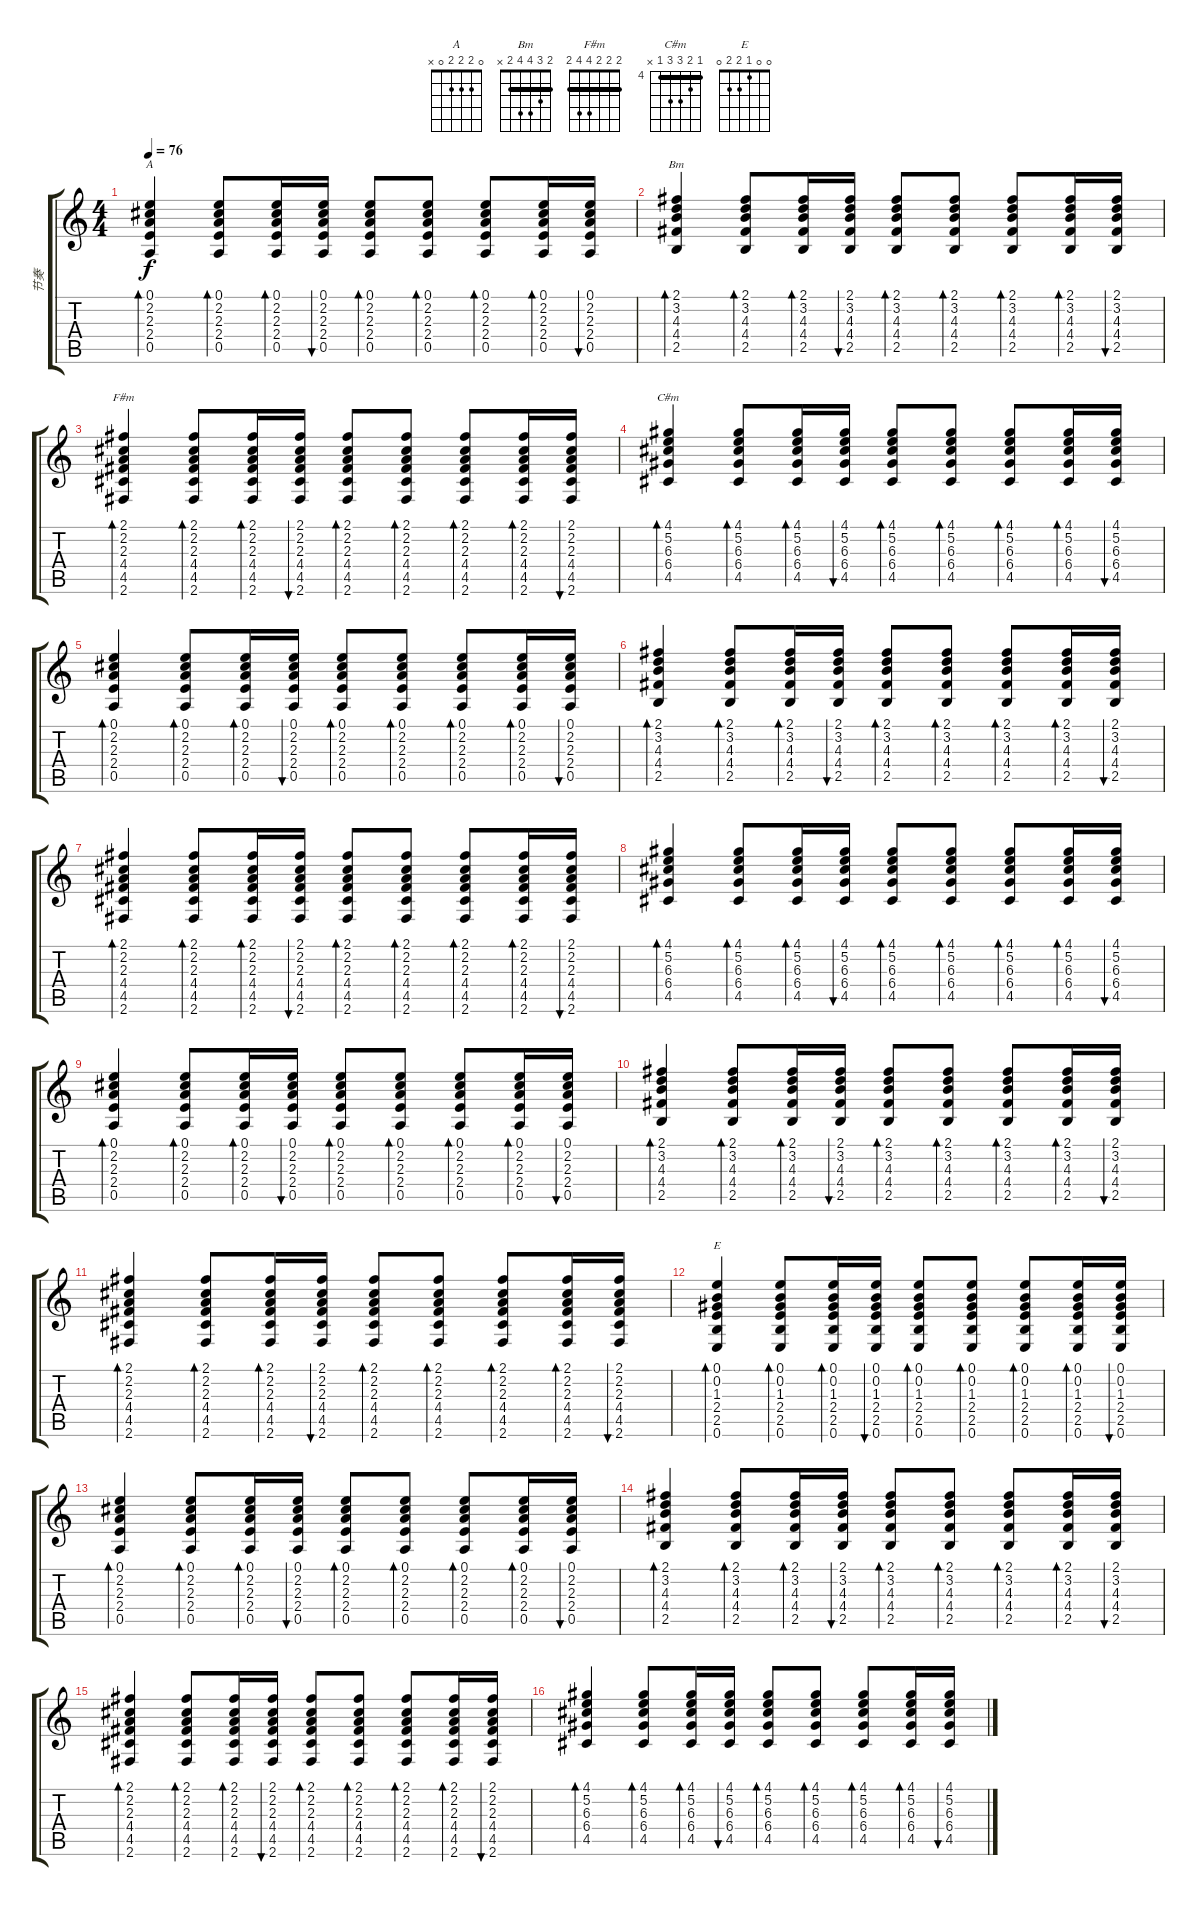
\track ("节奏" "节奏") {instrument acousticguitarsteel}
\staff {score tabs}
\tuning (E4 B3 G3 D3 A2 E2) {hide}
\chord ("A" 0 2 2 2 0 x)
\chord ("Bm" 2 3 4 4 2 x) {barre 2}
\chord ("F#m" 2 2 2 4 4 2) {barre 2}
\chord ("C#m" 4 5 6 6 4 x) {firstfret 4 barre 4}
\chord ("E" 0 0 1 2 2 0)
\ts (4 4)
\tempo 76
\clef g2
\ks c
(0.1 2.2 2.3 2.4 0.5).4{bd 30 ch "A" dy f} (0.1 2.2 2.3 2.4 0.5).8{bd 30} (0.1 2.2 2.3 2.4 0.5).16{bd 30} (0.1 2.2 2.3 2.4 0.5).16{bu 30} (0.1 2.2 2.3 2.4 0.5).8{bd 30} (0.1 2.2 2.3 2.4 0.5).8{bd 30} (0.1 2.2 2.3 2.4 0.5).8{bd 30} (0.1 2.2 2.3 2.4 0.5).16{bd 30} (0.1 2.2 2.3 2.4 0.5).16{bu 30} |
(2.1 3.2 4.3 4.4 2.5).4{bd 30 ch "Bm"} (2.1 3.2 4.3 4.4 2.5).8{bd 30} (2.1 3.2 4.3 4.4 2.5).16{bd 30} (2.1 3.2 4.3 4.4 2.5).16{bu 30} (2.1 3.2 4.3 4.4 2.5).8{bd 30} (2.1 3.2 4.3 4.4 2.5).8{bd 30} (2.1 3.2 4.3 4.4 2.5).8{bd 30} (2.1 3.2 4.3 4.4 2.5).16{bd 30} (2.1 3.2 4.3 4.4 2.5).16{bu 30} |
(2.1 2.2 2.3 4.4 4.5 2.6).4{bd 30 ch "F#m"} (2.1 2.2 2.3 4.4 4.5 2.6).8{bd 30} (2.1 2.2 2.3 4.4 4.5 2.6).16{bd 30} (2.1 2.2 2.3 4.4 4.5 2.6).16{bu 30} (2.1 2.2 2.3 4.4 4.5 2.6).8{bd 30} (2.1 2.2 2.3 4.4 4.5 2.6).8{bd 30} (2.1 2.2 2.3 4.4 4.5 2.6).8{bd 30} (2.1 2.2 2.3 4.4 4.5 2.6).16{bd 30} (2.1 2.2 2.3 4.4 4.5 2.6).16{bu 30} |
(4.1 5.2 6.3 6.4 4.5).4{bd 30 ch "C#m"} (4.1 5.2 6.3 6.4 4.5).8{bd 30} (4.1 5.2 6.3 6.4 4.5).16{bd 30} (4.1 5.2 6.3 6.4 4.5).16{bu 30} (4.1 5.2 6.3 6.4 4.5).8{bd 30} (4.1 5.2 6.3 6.4 4.5).8{bd 30} (4.1 5.2 6.3 6.4 4.5).8{bd 30} (4.1 5.2 6.3 6.4 4.5).16{bd 30} (4.1 5.2 6.3 6.4 4.5).16{bu 30} |
(0.1 2.2 2.3 2.4 0.5).4{bd 30} (0.1 2.2 2.3 2.4 0.5).8{bd 30} (0.1 2.2 2.3 2.4 0.5).16{bd 30} (0.1 2.2 2.3 2.4 0.5).16{bu 30} (0.1 2.2 2.3 2.4 0.5).8{bd 30} (0.1 2.2 2.3 2.4 0.5).8{bd 30} (0.1 2.2 2.3 2.4 0.5).8{bd 30} (0.1 2.2 2.3 2.4 0.5).16{bd 30} (0.1 2.2 2.3 2.4 0.5).16{bu 30} |
(2.1 3.2 4.3 4.4 2.5).4{bd 30} (2.1 3.2 4.3 4.4 2.5).8{bd 30} (2.1 3.2 4.3 4.4 2.5).16{bd 30} (2.1 3.2 4.3 4.4 2.5).16{bu 30} (2.1 3.2 4.3 4.4 2.5).8{bd 30} (2.1 3.2 4.3 4.4 2.5).8{bd 30} (2.1 3.2 4.3 4.4 2.5).8{bd 30} (2.1 3.2 4.3 4.4 2.5).16{bd 30} (2.1 3.2 4.3 4.4 2.5).16{bu 30} |
(2.1 2.2 2.3 4.4 4.5 2.6).4{bd 30} (2.1 2.2 2.3 4.4 4.5 2.6).8{bd 30} (2.1 2.2 2.3 4.4 4.5 2.6).16{bd 30} (2.1 2.2 2.3 4.4 4.5 2.6).16{bu 30} (2.1 2.2 2.3 4.4 4.5 2.6).8{bd 30} (2.1 2.2 2.3 4.4 4.5 2.6).8{bd 30} (2.1 2.2 2.3 4.4 4.5 2.6).8{bd 30} (2.1 2.2 2.3 4.4 4.5 2.6).16{bd 30} (2.1 2.2 2.3 4.4 4.5 2.6).16{bu 30} |
(4.1 5.2 6.3 6.4 4.5).4{bd 30} (4.1 5.2 6.3 6.4 4.5).8{bd 30} (4.1 5.2 6.3 6.4 4.5).16{bd 30} (4.1 5.2 6.3 6.4 4.5).16{bu 30} (4.1 5.2 6.3 6.4 4.5).8{bd 30} (4.1 5.2 6.3 6.4 4.5).8{bd 30} (4.1 5.2 6.3 6.4 4.5).8{bd 30} (4.1 5.2 6.3 6.4 4.5).16{bd 30} (4.1 5.2 6.3 6.4 4.5).16{bu 30} |
(0.1 2.2 2.3 2.4 0.5).4{bd 30} (0.1 2.2 2.3 2.4 0.5).8{bd 30} (0.1 2.2 2.3 2.4 0.5).16{bd 30} (0.1 2.2 2.3 2.4 0.5).16{bu 30} (0.1 2.2 2.3 2.4 0.5).8{bd 30} (0.1 2.2 2.3 2.4 0.5).8{bd 30} (0.1 2.2 2.3 2.4 0.5).8{bd 30} (0.1 2.2 2.3 2.4 0.5).16{bd 30} (0.1 2.2 2.3 2.4 0.5).16{bu 30} |
(2.1 3.2 4.3 4.4 2.5).4{bd 30} (2.1 3.2 4.3 4.4 2.5).8{bd 30} (2.1 3.2 4.3 4.4 2.5).16{bd 30} (2.1 3.2 4.3 4.4 2.5).16{bu 30} (2.1 3.2 4.3 4.4 2.5).8{bd 30} (2.1 3.2 4.3 4.4 2.5).8{bd 30} (2.1 3.2 4.3 4.4 2.5).8{bd 30} (2.1 3.2 4.3 4.4 2.5).16{bd 30} (2.1 3.2 4.3 4.4 2.5).16{bu 30} |
(2.1 2.2 2.3 4.4 4.5 2.6).4{bd 30} (2.1 2.2 2.3 4.4 4.5 2.6).8{bd 30} (2.1 2.2 2.3 4.4 4.5 2.6).16{bd 30} (2.1 2.2 2.3 4.4 4.5 2.6).16{bu 30} (2.1 2.2 2.3 4.4 4.5 2.6).8{bd 30} (2.1 2.2 2.3 4.4 4.5 2.6).8{bd 30} (2.1 2.2 2.3 4.4 4.5 2.6).8{bd 30} (2.1 2.2 2.3 4.4 4.5 2.6).16{bd 30} (2.1 2.2 2.3 4.4 4.5 2.6).16{bu 30} |
(0.1 0.2 1.3 2.4 2.5 0.6).4{bd 30 ch "E"} (0.1 0.2 1.3 2.4 2.5 0.6).8{bd 30} (0.1 0.2 1.3 2.4 2.5 0.6).16{bd 30} (0.1 0.2 1.3 2.4 2.5 0.6).16{bu 30} (0.1 0.2 1.3 2.4 2.5 0.6).8{bd 30} (0.1 0.2 1.3 2.4 2.5 0.6).8{bd 30} (0.1 0.2 1.3 2.4 2.5 0.6).8{bd 30} (0.1 0.2 1.3 2.4 2.5 0.6).16{bd 30} (0.1 0.2 1.3 2.4 2.5 0.6).16{bu 30} |
(0.1 2.2 2.3 2.4 0.5).4{bd 30} (0.1 2.2 2.3 2.4 0.5).8{bd 30} (0.1 2.2 2.3 2.4 0.5).16{bd 30} (0.1 2.2 2.3 2.4 0.5).16{bu 30} (0.1 2.2 2.3 2.4 0.5).8{bd 30} (0.1 2.2 2.3 2.4 0.5).8{bd 30} (0.1 2.2 2.3 2.4 0.5).8{bd 30} (0.1 2.2 2.3 2.4 0.5).16{bd 30} (0.1 2.2 2.3 2.4 0.5).16{bu 30} |
(2.1 3.2 4.3 4.4 2.5).4{bd 30} (2.1 3.2 4.3 4.4 2.5).8{bd 30} (2.1 3.2 4.3 4.4 2.5).16{bd 30} (2.1 3.2 4.3 4.4 2.5).16{bu 30} (2.1 3.2 4.3 4.4 2.5).8{bd 30} (2.1 3.2 4.3 4.4 2.5).8{bd 30} (2.1 3.2 4.3 4.4 2.5).8{bd 30} (2.1 3.2 4.3 4.4 2.5).16{bd 30} (2.1 3.2 4.3 4.4 2.5).16{bu 30} |
(2.1 2.2 2.3 4.4 4.5 2.6).4{bd 30} (2.1 2.2 2.3 4.4 4.5 2.6).8{bd 30} (2.1 2.2 2.3 4.4 4.5 2.6).16{bd 30} (2.1 2.2 2.3 4.4 4.5 2.6).16{bu 30} (2.1 2.2 2.3 4.4 4.5 2.6).8{bd 30} (2.1 2.2 2.3 4.4 4.5 2.6).8{bd 30} (2.1 2.2 2.3 4.4 4.5 2.6).8{bd 30} (2.1 2.2 2.3 4.4 4.5 2.6).16{bd 30} (2.1 2.2 2.3 4.4 4.5 2.6).16{bu 30} |
(4.1 5.2 6.3 6.4 4.5).4{bd 30} (4.1 5.2 6.3 6.4 4.5).8{bd 30} (4.1 5.2 6.3 6.4 4.5).16{bd 30} (4.1 5.2 6.3 6.4 4.5).16{bu 30} (4.1 5.2 6.3 6.4 4.5).8{bd 30} (4.1 5.2 6.3 6.4 4.5).8{bd 30} (4.1 5.2 6.3 6.4 4.5).8{bd 30} (4.1 5.2 6.3 6.4 4.5).16{bd 30} (4.1 5.2 6.3 6.4 4.5).16{bu 30}
